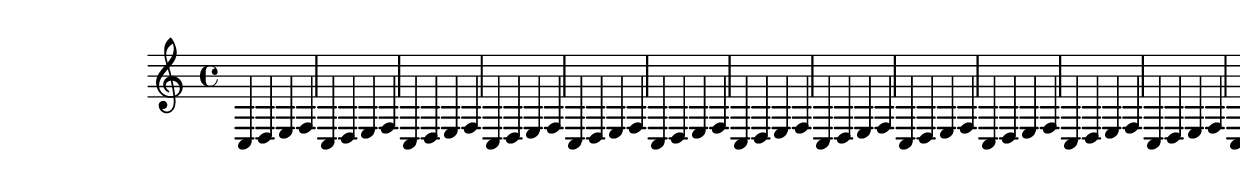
\version "2.13.4"

\header {
  texidoc = "Page breaking doesn't crash when the line-breaking
is invalid."
}

\book {
  \paper {
    system-count = #1
  }

  \repeat unfold 20 { c d e f }
}
